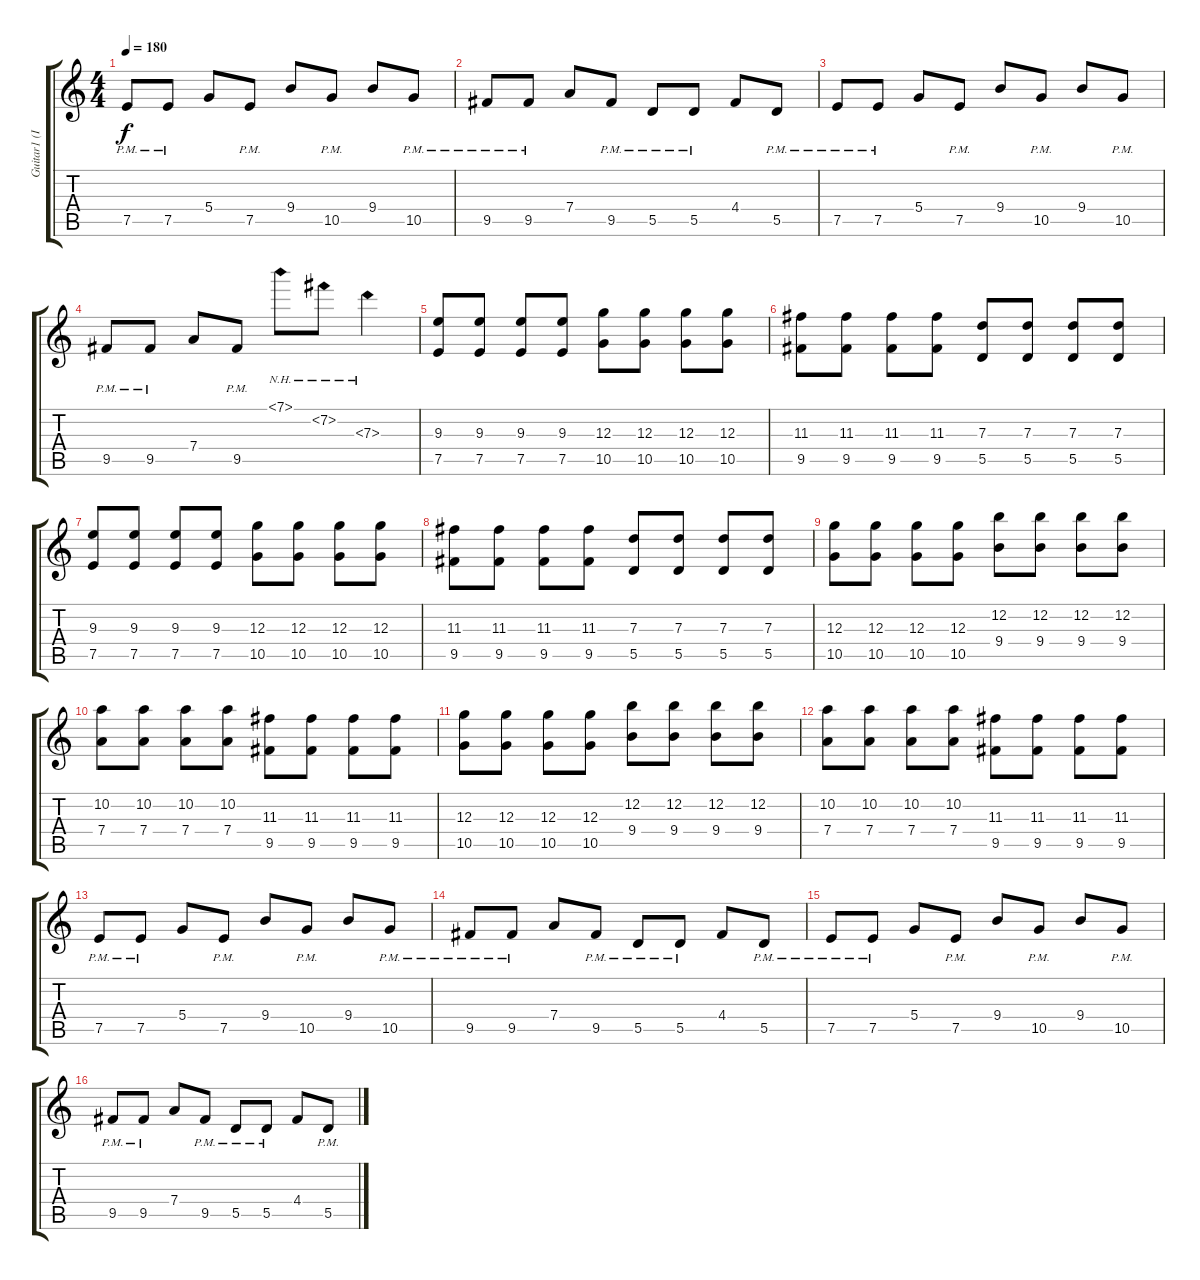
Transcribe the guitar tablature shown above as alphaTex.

\track ("Guitar1 (I played this part)" "Guitar1 (I") {instrument distortionguitar}
\staff {score tabs}
\tuning (E4 B3 G3 D3 A2 E2) {hide}
\ts (4 4)
\tempo 180
\clef g2
\ks c
7.5{pm}.8{dy f instrument distortionguitar} 7.5{pm}.8 5.4.8 7.5{pm}.8 9.4.8 10.5{pm}.8 9.4.8 10.5{pm}.8 |
9.5{pm}.8 9.5{pm}.8 7.4.8 9.5{pm}.8 5.5{pm}.8 5.5{pm}.8 4.4.8 5.5{pm}.8 |
7.5{pm}.8 7.5{pm}.8 5.4.8 7.5{pm}.8 9.4.8 10.5{pm}.8 9.4.8 10.5{pm}.8 |
9.5{pm}.8 9.5{pm}.8 7.4.8 9.5{pm}.8 7.1{nh}.8 7.2{nh}.8 7.3{nh}.4 |
(9.3 7.5).8 (9.3 7.5).8 (9.3 7.5).8 (9.3 7.5).8 (12.3 10.5).8 (12.3 10.5).8 (12.3 10.5).8 (12.3 10.5).8 |
(11.3 9.5).8 (11.3 9.5).8 (11.3 9.5).8 (11.3 9.5).8 (7.3 5.5).8 (7.3 5.5).8 (7.3 5.5).8 (7.3 5.5).8 |
(9.3 7.5).8 (9.3 7.5).8 (9.3 7.5).8 (9.3 7.5).8 (12.3 10.5).8 (12.3 10.5).8 (12.3 10.5).8 (12.3 10.5).8 |
(11.3 9.5).8 (11.3 9.5).8 (11.3 9.5).8 (11.3 9.5).8 (7.3 5.5).8 (7.3 5.5).8 (7.3 5.5).8 (7.3 5.5).8 |
(12.3 10.5).8 (12.3 10.5).8 (12.3 10.5).8 (12.3 10.5).8 (12.2 9.4).8 (12.2 9.4).8 (12.2 9.4).8 (12.2 9.4).8 |
(10.2 7.4).8 (10.2 7.4).8 (10.2 7.4).8 (10.2 7.4).8 (11.3 9.5).8 (11.3 9.5).8 (11.3 9.5).8 (11.3 9.5).8 |
(12.3 10.5).8 (12.3 10.5).8 (12.3 10.5).8 (12.3 10.5).8 (12.2 9.4).8 (12.2 9.4).8 (12.2 9.4).8 (12.2 9.4).8 |
(10.2 7.4).8 (10.2 7.4).8 (10.2 7.4).8 (10.2 7.4).8 (11.3 9.5).8 (11.3 9.5).8 (11.3 9.5).8 (11.3 9.5).8 |
7.5{pm}.8 7.5{pm}.8 5.4.8 7.5{pm}.8 9.4.8 10.5{pm}.8 9.4.8 10.5{pm}.8 |
9.5{pm}.8 9.5{pm}.8 7.4.8 9.5{pm}.8 5.5{pm}.8 5.5{pm}.8 4.4.8 5.5{pm}.8 |
7.5{pm}.8 7.5{pm}.8 5.4.8 7.5{pm}.8 9.4.8 10.5{pm}.8 9.4.8 10.5{pm}.8 |
9.5{pm}.8 9.5{pm}.8 7.4.8 9.5{pm}.8 5.5{pm}.8 5.5{pm}.8 4.4.8 5.5{pm}.8
